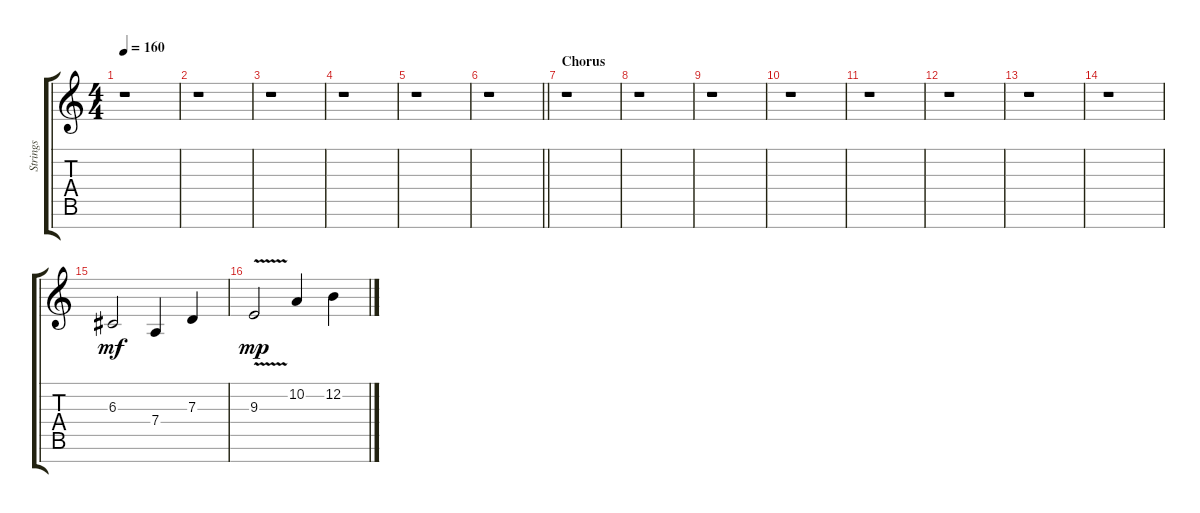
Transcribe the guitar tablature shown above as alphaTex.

\track ("Strings" "Strings") {instrument stringensemble1}
\staff {score tabs}
\tuning (E4 B3 G3 D3 A2 E2 B1) {hide}
\ts (4 4)
\tempo 160
\clef g2
\ks c
r.1{dy mp} |
r.1 |
r.1 |
r.1 |
r.1 |
\barLineRight lightlight
r.1 |
\section ("" "Chorus")
r.1 |
r.1 |
r.1 |
r.1 |
r.1 |
r.1 |
r.1 |
r.1 |
6.3.2{dy mf volume 16} 7.4.4 7.3.4 |
9.3{v}.2{dy mp} 10.2.4 12.2.4
